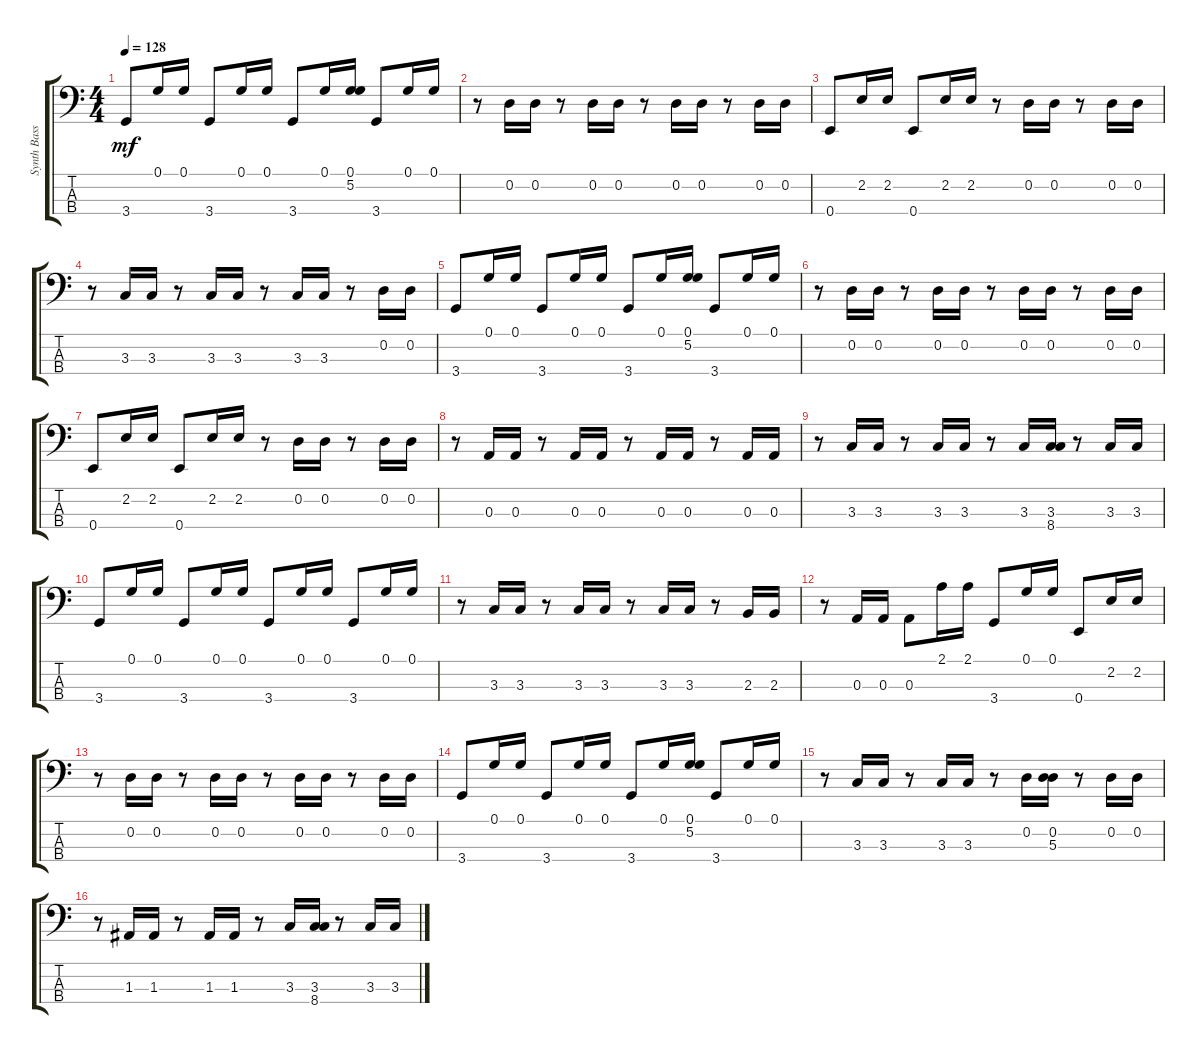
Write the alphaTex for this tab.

\track ("Synth Bass 2" "Synth Bass") {instrument synthbass2}
\staff {score tabs}
\tuning (G2 D2 A1 E1) {hide}
\ts (4 4)
\tempo 128
\clef f4
\ks c
3.4.8{dy mf} 0.1.16 0.1.16 3.4.8 0.1.16 0.1.16 3.4.8 0.1.16 (0.1 5.2).16 3.4.8 0.1.16 0.1.16 |
r.8 0.2.16 0.2.16 r.8 0.2.16 0.2.16 r.8 0.2.16 0.2.16 r.8 0.2.16 0.2.16 |
0.4.8 2.2.16 2.2.16 0.4.8 2.2.16 2.2.16 r.8 0.2.16 0.2.16 r.8 0.2.16 0.2.16 |
r.8 3.3.16 3.3.16 r.8 3.3.16 3.3.16 r.8 3.3.16 3.3.16 r.8 0.2.16 0.2.16 |
3.4.8 0.1.16 0.1.16 3.4.8 0.1.16 0.1.16 3.4.8 0.1.16 (0.1 5.2).16 3.4.8 0.1.16 0.1.16 |
r.8 0.2.16 0.2.16 r.8 0.2.16 0.2.16 r.8 0.2.16 0.2.16 r.8 0.2.16 0.2.16 |
0.4.8 2.2.16 2.2.16 0.4.8 2.2.16 2.2.16 r.8 0.2.16 0.2.16 r.8 0.2.16 0.2.16 |
r.8 0.3.16 0.3.16 r.8 0.3.16 0.3.16 r.8 0.3.16 0.3.16 r.8 0.3.16 0.3.16 |
r.8 3.3.16 3.3.16 r.8 3.3.16 3.3.16 r.8 3.3.16 (3.3 8.4).16 r.8 3.3.16 3.3.16 |
3.4.8 0.1.16 0.1.16 3.4.8 0.1.16 0.1.16 3.4.8 0.1.16 0.1.16 3.4.8 0.1.16 0.1.16 |
r.8 3.3.16 3.3.16 r.8 3.3.16 3.3.16 r.8 3.3.16 3.3.16 r.8 2.3.16 2.3.16 |
r.8 0.3.16 0.3.16 0.3.8 2.1.16 2.1.16 3.4.8 0.1.16 0.1.16 0.4.8 2.2.16 2.2.16 |
r.8 0.2.16 0.2.16 r.8 0.2.16 0.2.16 r.8 0.2.16 0.2.16 r.8 0.2.16 0.2.16 |
3.4.8 0.1.16 0.1.16 3.4.8 0.1.16 0.1.16 3.4.8 0.1.16 (0.1 5.2).16 3.4.8 0.1.16 0.1.16 |
r.8 3.3.16 3.3.16 r.8 3.3.16 3.3.16 r.8 0.2.16 (0.2 5.3).16 r.8 0.2.16 0.2.16 |
r.8 1.3.16 1.3.16 r.8 1.3.16 1.3.16 r.8 3.3.16 (3.3 8.4).16 r.8 3.3.16 3.3.16
